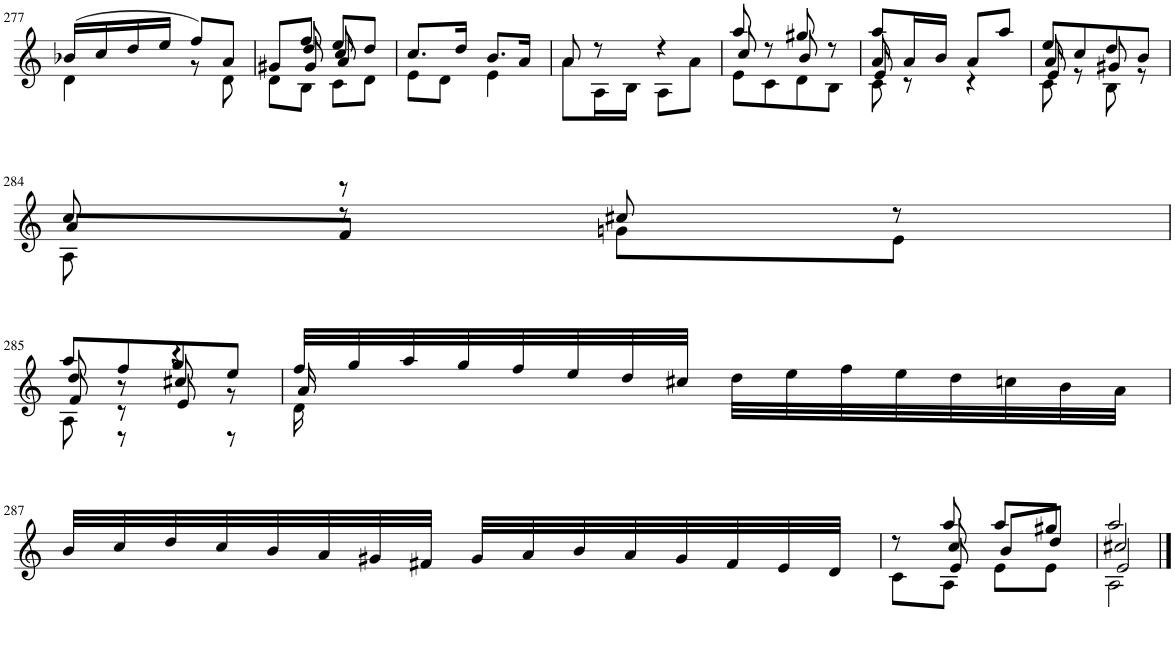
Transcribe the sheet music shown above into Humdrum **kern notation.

**kern
*part1
*staff1
*I"Violin
*I'Vln.
!!LO:PB:g=z
*clefG2
*k[]
*M2/4
=277
*^
(16b-X/LL	4d\
16cc/	.
16dd/	.
16ee/JJ	.
8ff/L)	8r
8a/J	8d\
=278	=278
*^	*^
8g#X/L	8d\L	8ryy	8ryy
8ff/J	8B\J	8dd/	8g#/
8ee/L	8c\L	8cc/	8a/
8dd/J	8d\J	8ryy	8ryy
*	*v	*v	*v
=279	=279
8.cc/L	8e\L
.	8d\J
16dd/Jk	.
8.b/L	4e\
16a/Jk	.
=280	=280
8a/	8a\L
8r	16A\L
.	16B\JJ
4r	8A\L
.	8a\J
=281	=281
*	*^
8aa/	8e\L	8cc/
8r	8c\	8ryy
8gg#X/	8d\	8b/
8r	8B\J	8ryy
=282	=282	=282
*	*	*^
8aa/L	8c\	8a/	8e/
16a/L	8r	8ryy	8ryy
16b/JJ	.	.	.
8a/L	4r	4ryy	4ryy
8aa/J	.	.	.
=283	=283	=283	=283
8ee/L	8c\	8a/	8e/
8cc/	8r	8ryy	8ryy
8dd/	8B\	8g#X/	4ryy
8b/J	8r	8ryy	.
*	*	*v	*v
!!LO:LB:g=z
=284	=284	=284
8cc/	8A\	8a/L
8r	8r	8f/J
8cc#X/	8gn\L	4ryy
8r	8e\J	.
!!LO:LB:g=z	!!	!!
=285	=285	=285
*	*	*^
8aa/L	8A\	8dd/	8f/
8ff/	8r	8r	8r
8gg/	4r	8cc#X/	8e/
8ee/J	.	8r	8r
*	*	*v	*v
=286	=286	=286
32ff/LLL	16d\	16a/
32gg/	.	.
32aa/	16ryy	16ryy
32gg/	.	.
32ff/	8ryy	8ryy
32ee/	.	.
32dd/	.	.
32cc#X/JJJ	.	.
32dd\LLL	4ryy	4ryy
32ee\	.	.
32ff\	.	.
32ee\	.	.
32dd\	.	.
32ccn\	.	.
32b\	.	.
32a\JJJ	.	.
*v	*v	*v
!!LO:LB:g=z
=287
32b/LLL
32cc/
32dd/
32cc/
32b/
32a/
32g#X/
32f#X/JJJ
32g#/LLL
32a/
32b/
32a/
32g#/
32f#/
32e/
32d/JJJ
=288
*^
*	*^
*	*	*^
8r	8c\L	8ryy	8ryy
8aa/	8A\J	8cc/	8e/
8aa/L	8e\L	8b/L	4ryy
8gg#X/J	8e\J	8dd/J	.
=289	=289	=289	=289
2aa/	2A\	2cc#X/	2e/
*v	*v	*v	*v
==
*-
